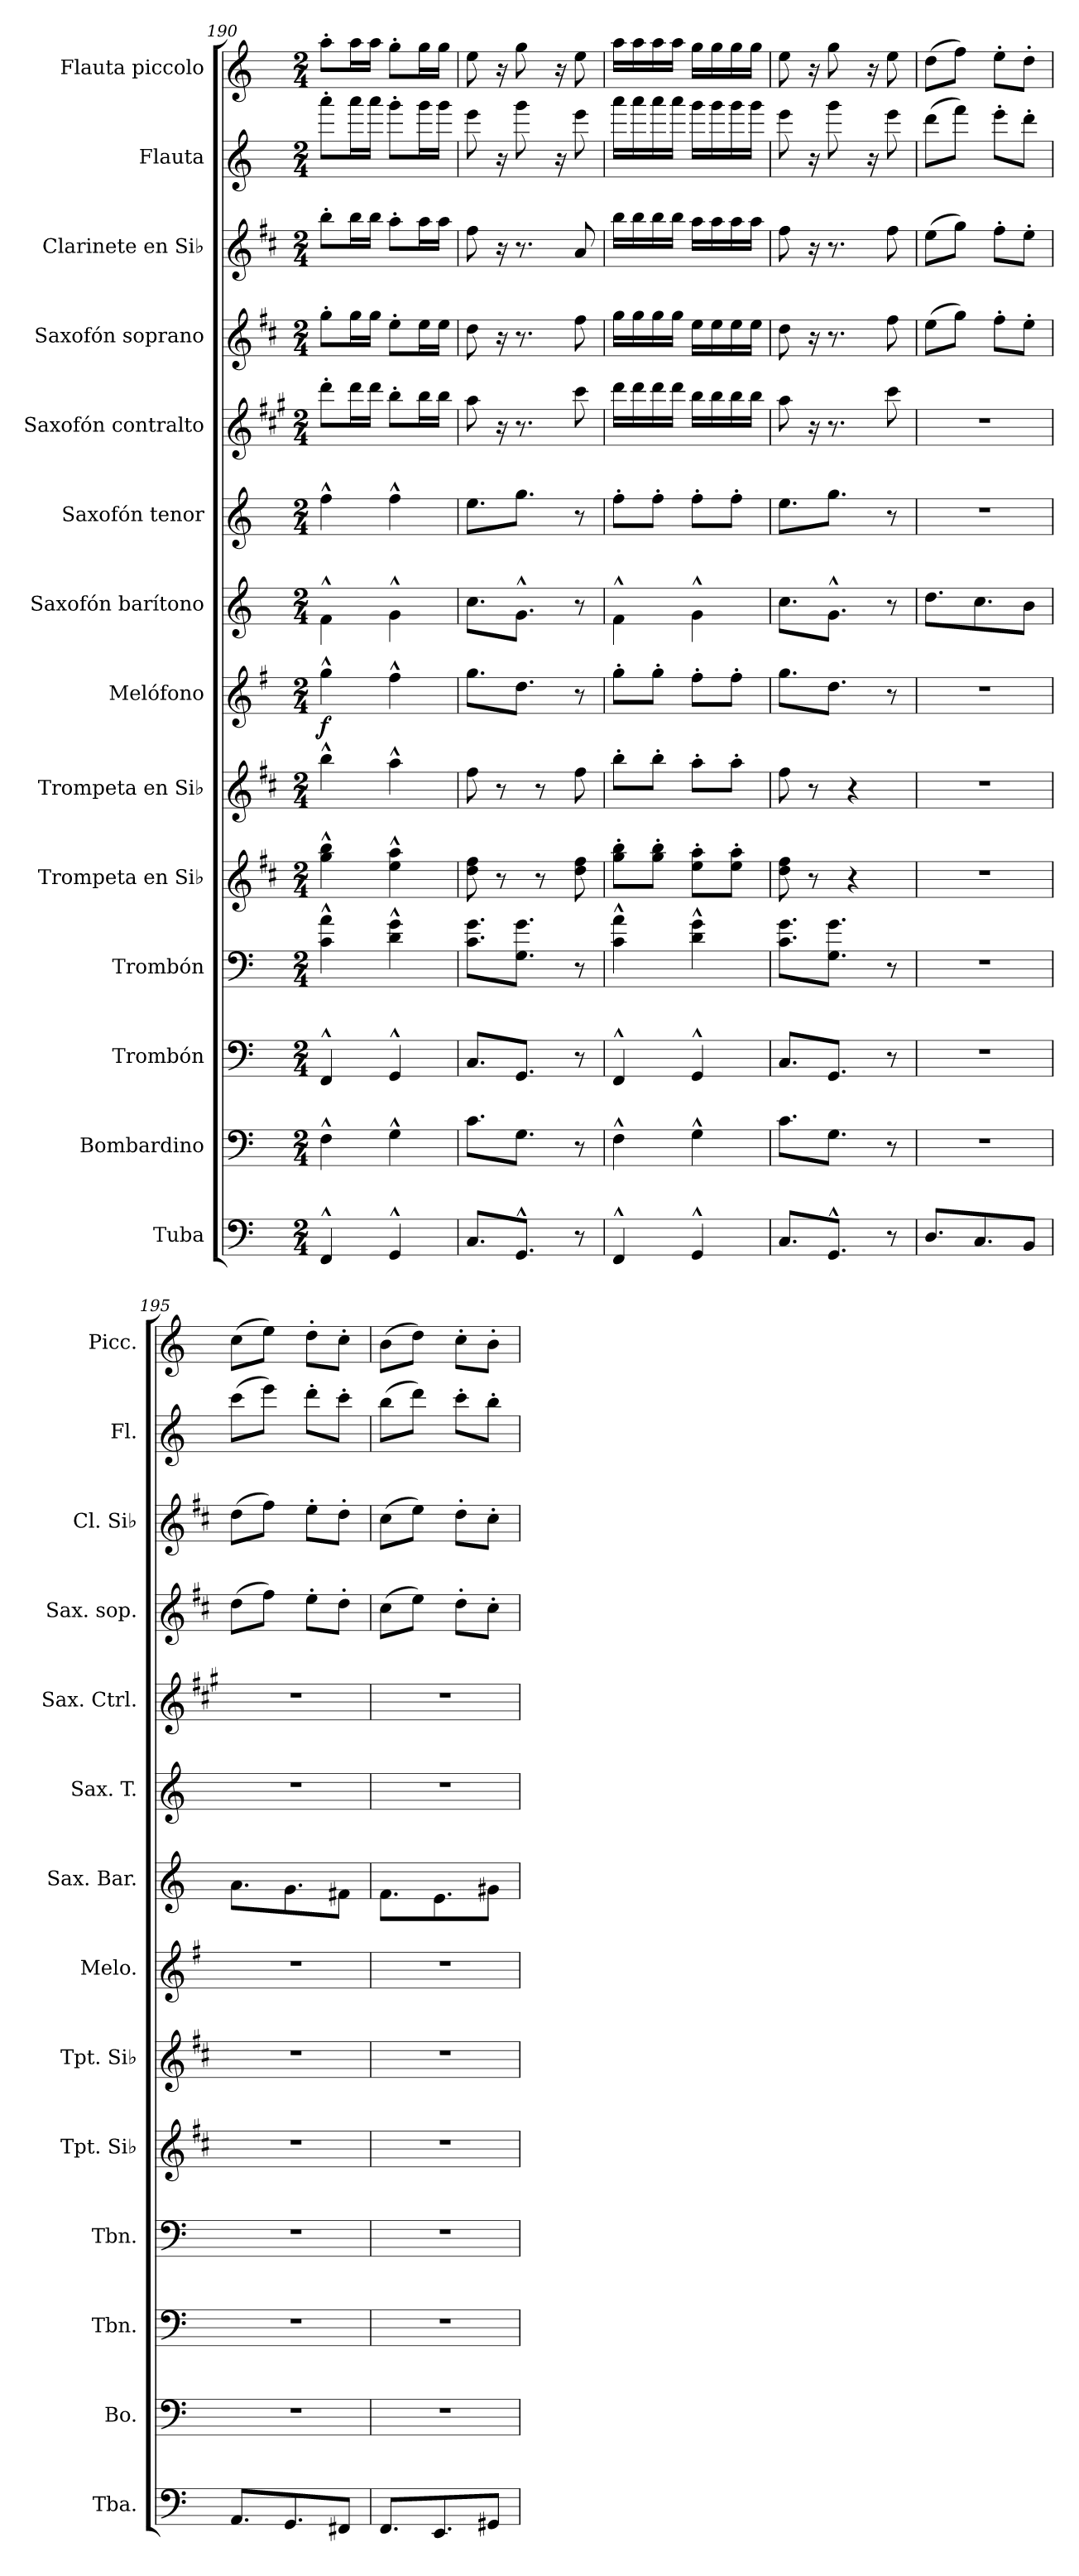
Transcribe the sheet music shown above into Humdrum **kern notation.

**kern	**kern	**kern	**kern	**kern	**kern	**kern	**dynam	**kern	**kern	**kern	**kern	**kern	**kern	**kern
*part14	*part13	*part12	*part11	*part10	*part9	*part8	*part8	*part7	*part6	*part5	*part4	*part3	*part2	*part1
*staff14	*staff13	*staff12	*staff11	*staff10	*staff9	*staff8	*staff8	*staff7	*staff6	*staff5	*staff4	*staff3	*staff2	*staff1
*I"Tuba	*I"Bombardino	*I"Trombón	*I"Trombón	*I"Trompeta en Si♭	*I"Trompeta en Si♭	*I"Melófono	*	*I"Saxofón barítono	*I"Saxofón tenor	*I"Saxofón contralto	*I"Saxofón soprano	*I"Clarinete en Si♭	*I"Flauta	*I"Flauta piccolo
*I'Tba.	*I'Bo.	*I'Tbn.	*I'Tbn.	*I'Tpt. Si♭	*I'Tpt. Si♭	*I'Melo.	*	*I'Sax. Bar.	*I'Sax. T.	*I'Sax. Ctrl.	*I'Sax. sop.	*I'Cl. Si♭	*I'Fl.	*I'Picc.
*clefF4	*clefF4	*clefF4	*clefF4	*clefG2	*clefG2	*clefG2	*	*clefG2	*clefG2	*clefG2	*clefG2	*clefG2	*clefG2	*clefG2
*	*	*	*	*ITrd1c2	*ITrd1c2	*ITrd4c7	*	*ITrd12c21	*ITrd8c14	*ITrd5c9	*ITrd1c2	*ITrd1c2	*	*ITrd-7c-12
*k[]	*k[]	*k[]	*k[]	*k[]	*k[]	*k[]	*	*k[]	*k[]	*k[]	*k[]	*k[]	*k[]	*k[]
*M2/4	*M2/4	*M2/4	*M2/4	*M2/4	*M2/4	*M2/4	*	*M2/4	*M2/4	*M2/4	*M2/4	*M2/4	*M2/4	*M2/4
=190	=190	=190	=190	=190	=190	=190	=190	=190	=190	=190	=190	=190	=190	=190
!	!	!	!	!	!	!	!LO:DY:b	!	!	!	!	!	!	!
4FF^^/	4F^^\	4FF^^/	4c\^^ 4a\^^	4ff\^^ 4aa\^^	4aa^^\	4cc^^\	f	4F^^\	4f^^\	8ff'\L	8ff'\L	8aa'\L	8aaa'\L	8aaa'\L
.	.	.	.	.	.	.	.	.	.	16ff\L	16ff\L	16aa\L	16aaa\L	16aaa\L
.	.	.	.	.	.	.	.	.	.	16ff\JJ	16ff\JJ	16aa\JJ	16aaa\JJ	16aaa\JJ
4GG^^/	4G^^\	4GG^^/	4d\^^ 4g\^^	4dd\^^ 4gg\^^	4gg^^\	4b^^\	.	4G^^\	4f^^\	8dd'\L	8dd'\L	8gg'\L	8ggg'\L	8ggg'\L
.	.	.	.	.	.	.	.	.	.	16dd\L	16dd\L	16gg\L	16ggg\L	16ggg\L
.	.	.	.	.	.	.	.	.	.	16dd\JJ	16dd\JJ	16gg\JJ	16ggg\JJ	16ggg\JJ
=191	=191	=191	=191	=191	=191	=191	=191	=191	=191	=191	=191	=191	=191	=191
8.C/L	8.c\L	8.C/L	8.c\ 8.g\L	8cc\ 8ee\	8ee\	8.cc\L	.	8.c\L	8.e\L	8cc\	8cc\	8ee\	8eee\	8eee\
.	.	.	.	8r	8r	.	.	.	.	16r	16r	16r	16r	16r
8.GG^^/J	8.G\J	8.GG/J	8.G\ 8.g\J	.	.	8.g\J	.	8.G^^\J	8.g\J	8.r	8.r	8.r	8ggg\	8ggg\
.	.	.	.	8r	8r	.	.	.	.	.	.	.	.	.
.	.	.	.	.	.	.	.	.	.	.	.	.	16r	16r
8r	8r	8r	8r	8cc\ 8ee\	8ee\	8r	.	8r	8r	8ee\	8ee\	8g/	8eee\	8eee\
=192	=192	=192	=192	=192	=192	=192	=192	=192	=192	=192	=192	=192	=192	=192
4FF^^/	4F^^\	4FF^^/	4c\^^ 4a\^^	8ff\' 8aa\'L	8aa'\L	8cc'\L	.	4F^^\	8f'\L	16ff\LL	16ff\LL	16aa\LL	16aaa\LL	16aaa\LL
.	.	.	.	.	.	.	.	.	.	16ff\	16ff\	16aa\	16aaa\	16aaa\
.	.	.	.	8ff\' 8aa\'J	8aa'\J	8cc'\J	.	.	8f'\J	16ff\	16ff\	16aa\	16aaa\	16aaa\
.	.	.	.	.	.	.	.	.	.	16ff\JJ	16ff\JJ	16aa\JJ	16aaa\JJ	16aaa\JJ
4GG^^/	4G^^\	4GG^^/	4d\^^ 4g\^^	8dd\' 8gg\'L	8gg'\L	8b'\L	.	4G^^\	8f'\L	16dd\LL	16dd\LL	16gg\LL	16ggg\LL	16ggg\LL
.	.	.	.	.	.	.	.	.	.	16dd\	16dd\	16gg\	16ggg\	16ggg\
.	.	.	.	8dd\' 8gg\'J	8gg'\J	8b'\J	.	.	8f'\J	16dd\	16dd\	16gg\	16ggg\	16ggg\
.	.	.	.	.	.	.	.	.	.	16dd\JJ	16dd\JJ	16gg\JJ	16ggg\JJ	16ggg\JJ
=193	=193	=193	=193	=193	=193	=193	=193	=193	=193	=193	=193	=193	=193	=193
8.C/L	8.c\L	8.C/L	8.c\ 8.g\L	8cc\ 8ee\	8ee\	8.cc\L	.	8.c\L	8.e\L	8cc\	8cc\	8ee\	8eee\	8eee\
.	.	.	.	8r	8r	.	.	.	.	16r	16r	16r	16r	16r
8.GG^^/J	8.G\J	8.GG/J	8.G\ 8.g\J	.	.	8.g\J	.	8.G^^\J	8.g\J	8.r	8.r	8.r	8ggg\	8ggg\
.	.	.	.	4r	4r	.	.	.	.	.	.	.	.	.
.	.	.	.	.	.	.	.	.	.	.	.	.	16r	16r
8r	8r	8r	8r	.	.	8r	.	8r	8r	8ee\	8ee\	8ee\	8eee\	8eee\
!!LO:PB:g=z
=194	=194	=194	=194	=194	=194	=194	=194	=194	=194	=194	=194	=194	=194	=194
8.D/L	2r	2r	2r	2r	2r	2r	.	8.d\L	2r	2r	(>8dd\L	(>8dd\L	(>8ddd\L	(>8ddd\L
.	.	.	.	.	.	.	.	.	.	.	8ff\J)	8ff\J)	8fff\J)	8fff\J)
8.C/	.	.	.	.	.	.	.	8.c\	.	.	.	.	.	.
.	.	.	.	.	.	.	.	.	.	.	8ee'\L	8ee'\L	8eee'\L	8eee'\L
8BB/J	.	.	.	.	.	.	.	8B\J	.	.	8dd'\J	8dd'\J	8ddd'\J	8ddd'\J
=195	=195	=195	=195	=195	=195	=195	=195	=195	=195	=195	=195	=195	=195	=195
8.AA/L	2r	2r	2r	2r	2r	2r	.	8.A\L	2r	2r	(>8cc\L	(>8cc\L	(>8ccc\L	(>8ccc\L
.	.	.	.	.	.	.	.	.	.	.	8ee\J)	8ee\J)	8eee\J)	8eee\J)
8.GG/	.	.	.	.	.	.	.	8.G\	.	.	.	.	.	.
.	.	.	.	.	.	.	.	.	.	.	8dd'\L	8dd'\L	8ddd'\L	8ddd'\L
8FF#X/J	.	.	.	.	.	.	.	8F#X\J	.	.	8cc'\J	8cc'\J	8ccc'\J	8ccc'\J
=196	=196	=196	=196	=196	=196	=196	=196	=196	=196	=196	=196	=196	=196	=196
8.FF/L	2r	2r	2r	2r	2r	2r	.	8.F\L	2r	2r	(>8b\L	(>8b\L	(>8bb\L	(>8bb\L
.	.	.	.	.	.	.	.	.	.	.	8dd\J)	8dd\J)	8ddd\J)	8ddd\J)
8.EE/	.	.	.	.	.	.	.	8.E\	.	.	.	.	.	.
.	.	.	.	.	.	.	.	.	.	.	8cc'\L	8cc'\L	8ccc'\L	8ccc'\L
8GG#X/J	.	.	.	.	.	.	.	8G#X\J	.	.	8b'\J	8b'\J	8bb'\J	8bb'\J
=	=	=	=	=	=	=	=	=	=	=	=	=	=	=
*-	*-	*-	*-	*-	*-	*-	*-	*-	*-	*-	*-	*-	*-	*-
